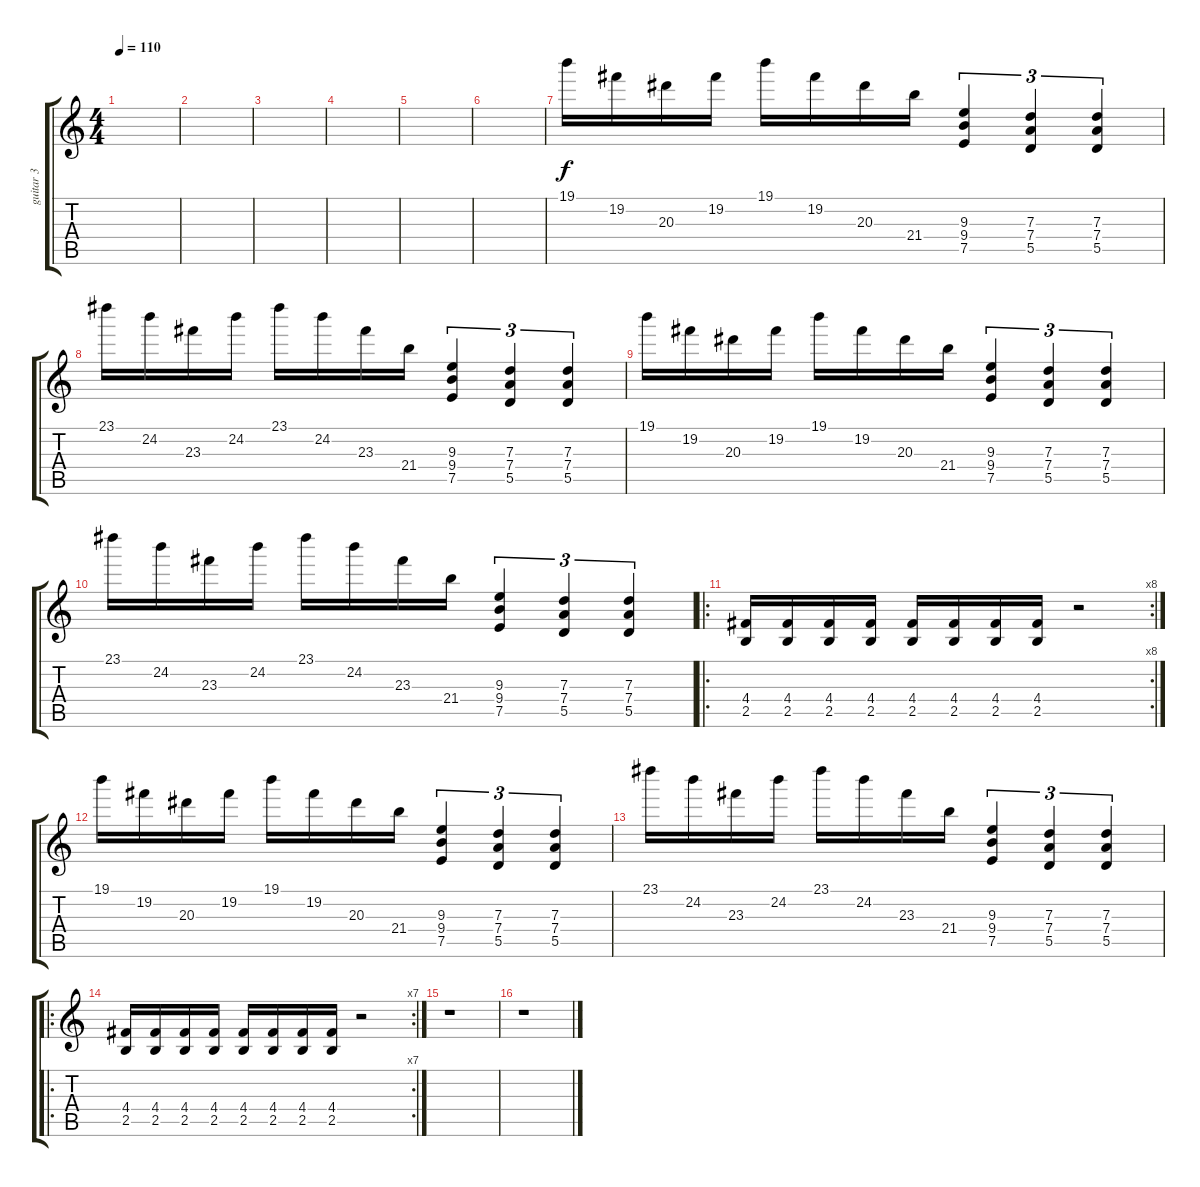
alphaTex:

\track ("guitar 3" "guitar 3") {instrument distortionguitar}
\staff {score tabs}
\tuning (E4 B3 G3 D3 A2 E2) {hide}
\ts (4 4)
\tempo 110
\clef g2
\ks c
|
|
|
|
|
|
19.1.16 19.2.16 20.3.16 19.2.16 19.1.16 19.2.16 20.3.16 21.4.16 (9.3 9.4 7.5).4{tu (3 2)} (7.3 7.4 5.5).4{tu (3 2)} (7.3 7.4 5.5).4{tu (3 2)} |
23.1.16 24.2.16 23.3.16 24.2.16 23.1.16 24.2.16 23.3.16 21.4.16 (9.3 9.4 7.5).4{tu (3 2)} (7.3 7.4 5.5).4{tu (3 2)} (7.3 7.4 5.5).4{tu (3 2)} |
19.1.16 19.2.16 20.3.16 19.2.16 19.1.16 19.2.16 20.3.16 21.4.16 (9.3 9.4 7.5).4{tu (3 2)} (7.3 7.4 5.5).4{tu (3 2)} (7.3 7.4 5.5).4{tu (3 2)} |
23.1.16 24.2.16 23.3.16 24.2.16 23.1.16 24.2.16 23.3.16 21.4.16 (9.3 9.4 7.5).4{tu (3 2)} (7.3 7.4 5.5).4{tu (3 2)} (7.3 7.4 5.5).4{tu (3 2)} |
\ro
\rc 8
(4.4 2.5).16 (4.4 2.5).16 (4.4 2.5).16 (4.4 2.5).16 (4.4 2.5).16 (4.4 2.5).16 (4.4 2.5).16 (4.4 2.5).16 r.2 |
19.1.16 19.2.16 20.3.16 19.2.16 19.1.16 19.2.16 20.3.16 21.4.16 (9.3 9.4 7.5).4{tu (3 2)} (7.3 7.4 5.5).4{tu (3 2)} (7.3 7.4 5.5).4{tu (3 2)} |
23.1.16 24.2.16 23.3.16 24.2.16 23.1.16 24.2.16 23.3.16 21.4.16 (9.3 9.4 7.5).4{tu (3 2)} (7.3 7.4 5.5).4{tu (3 2)} (7.3 7.4 5.5).4{tu (3 2)} |
\ro
\rc 7
(4.4 2.5).16 (4.4 2.5).16 (4.4 2.5).16 (4.4 2.5).16 (4.4 2.5).16 (4.4 2.5).16 (4.4 2.5).16 (4.4 2.5).16 r.2 |
r.1 |
r.1
